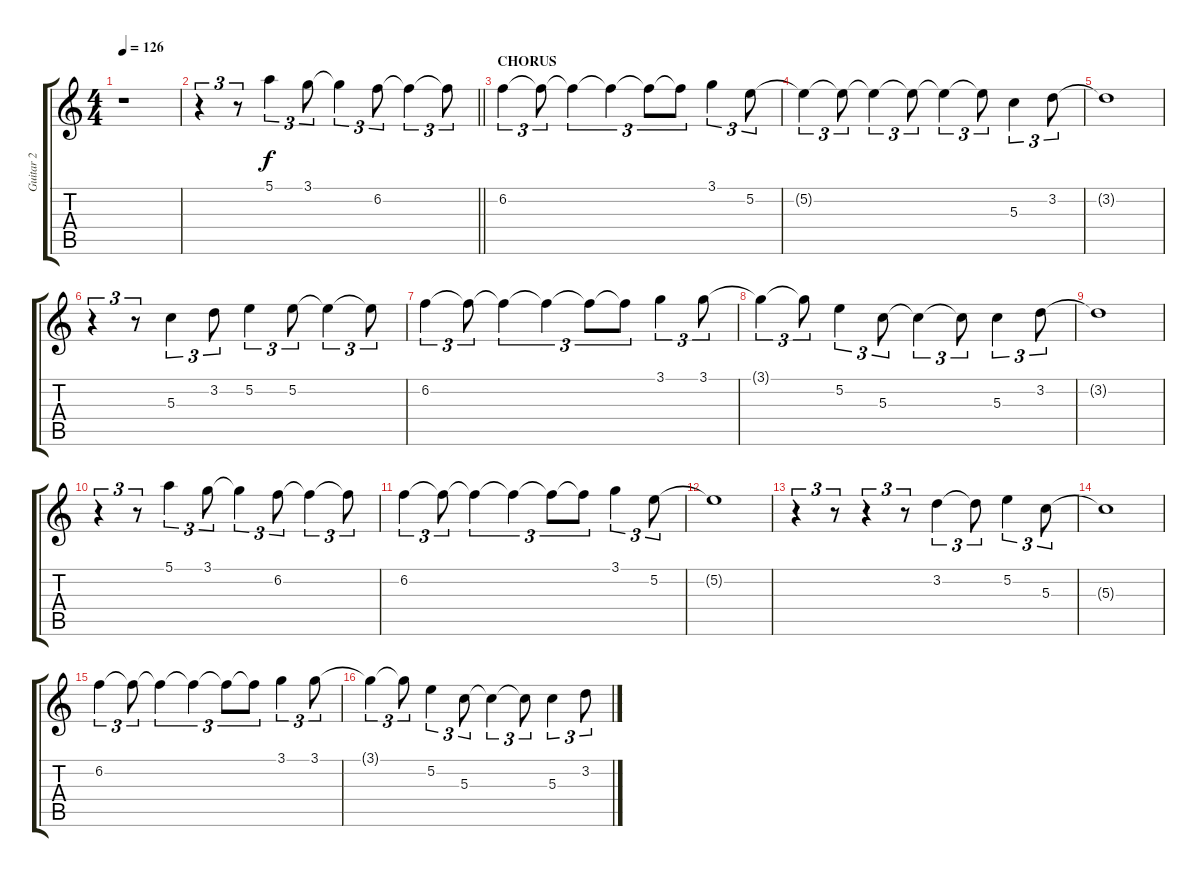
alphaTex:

\track ("Guitar 2" "Guitar 2") {instrument acousticguitarnylon}
\staff {score tabs}
\tuning (E4 B3 G3 D3 A2 E2) {hide}
\ts (4 4)
\tempo 126
\clef g2
\ks c
r.1{dy f} |
\barLineRight lightlight
r.4{tu (3 2)} r.8{tu (3 2)} 5.1.4{tu (3 2)} 3.1.8{tu (3 2)} 3.1{t}.4{tu (3 2)} 6.2.8{tu (3 2)} 6.2{t}.4{tu (3 2)} 6.2{t}.8{tu (3 2)} |
\section ("" "CHORUS")
6.2.4{tu (3 2)} 6.2{t}.8{tu (3 2)} 6.2{t}.4{tu (3 2)} 6.2{t}.4{tu (3 2)} 6.2{t}.8{tu (3 2)} 6.2{t}.8{tu (3 2)} 3.1.4{tu (3 2)} 5.2.8{tu (3 2)} |
5.2{t}.4{tu (3 2)} 5.2{t}.8{tu (3 2)} 5.2{t}.4{tu (3 2)} 5.2{t}.8{tu (3 2)} 5.2{t}.4{tu (3 2)} 5.2{t}.8{tu (3 2)} 5.3.4{tu (3 2)} 3.2.8{tu (3 2)} |
3.2{t}.1 |
r.4{tu (3 2)} r.8{tu (3 2)} 5.3.4{tu (3 2)} 3.2.8{tu (3 2)} 5.2.4{tu (3 2)} 5.2.8{tu (3 2)} 5.2{t}.4{tu (3 2)} 5.2{t}.8{tu (3 2)} |
6.2.4{tu (3 2)} 6.2{t}.8{tu (3 2)} 6.2{t}.4{tu (3 2)} 6.2{t}.4{tu (3 2)} 6.2{t}.8{tu (3 2)} 6.2{t}.8{tu (3 2)} 3.1.4{tu (3 2)} 3.1.8{tu (3 2)} |
3.1{t}.4{tu (3 2)} 3.1{t}.8{tu (3 2)} 5.2.4{tu (3 2)} 5.3.8{tu (3 2)} 5.3{t}.4{tu (3 2)} 5.3{t}.8{tu (3 2)} 5.3.4{tu (3 2)} 3.2.8{tu (3 2)} |
3.2{t}.1 |
r.4{tu (3 2)} r.8{tu (3 2)} 5.1.4{tu (3 2)} 3.1.8{tu (3 2)} 3.1{t}.4{tu (3 2)} 6.2.8{tu (3 2)} 6.2{t}.4{tu (3 2)} 6.2{t}.8{tu (3 2)} |
6.2.4{tu (3 2)} 6.2{t}.8{tu (3 2)} 6.2{t}.4{tu (3 2)} 6.2{t}.4{tu (3 2)} 6.2{t}.8{tu (3 2)} 6.2{t}.8{tu (3 2)} 3.1.4{tu (3 2)} 5.2.8{tu (3 2)} |
5.2{t}.1 |
r.4{tu (3 2)} r.8{tu (3 2)} r.4{tu (3 2)} r.8{tu (3 2)} 3.2.4{tu (3 2)} 3.2{t}.8{tu (3 2)} 5.2.4{tu (3 2)} 5.3.8{tu (3 2)} |
5.3{t}.1 |
6.2.4{tu (3 2)} 6.2{t}.8{tu (3 2)} 6.2{t}.4{tu (3 2)} 6.2{t}.4{tu (3 2)} 6.2{t}.8{tu (3 2)} 6.2{t}.8{tu (3 2)} 3.1.4{tu (3 2)} 3.1.8{tu (3 2)} |
3.1{t}.4{tu (3 2)} 3.1{t}.8{tu (3 2)} 5.2.4{tu (3 2)} 5.3.8{tu (3 2)} 5.3{t}.4{tu (3 2)} 5.3{t}.8{tu (3 2)} 5.3.4{tu (3 2)} 3.2.8{tu (3 2)}
